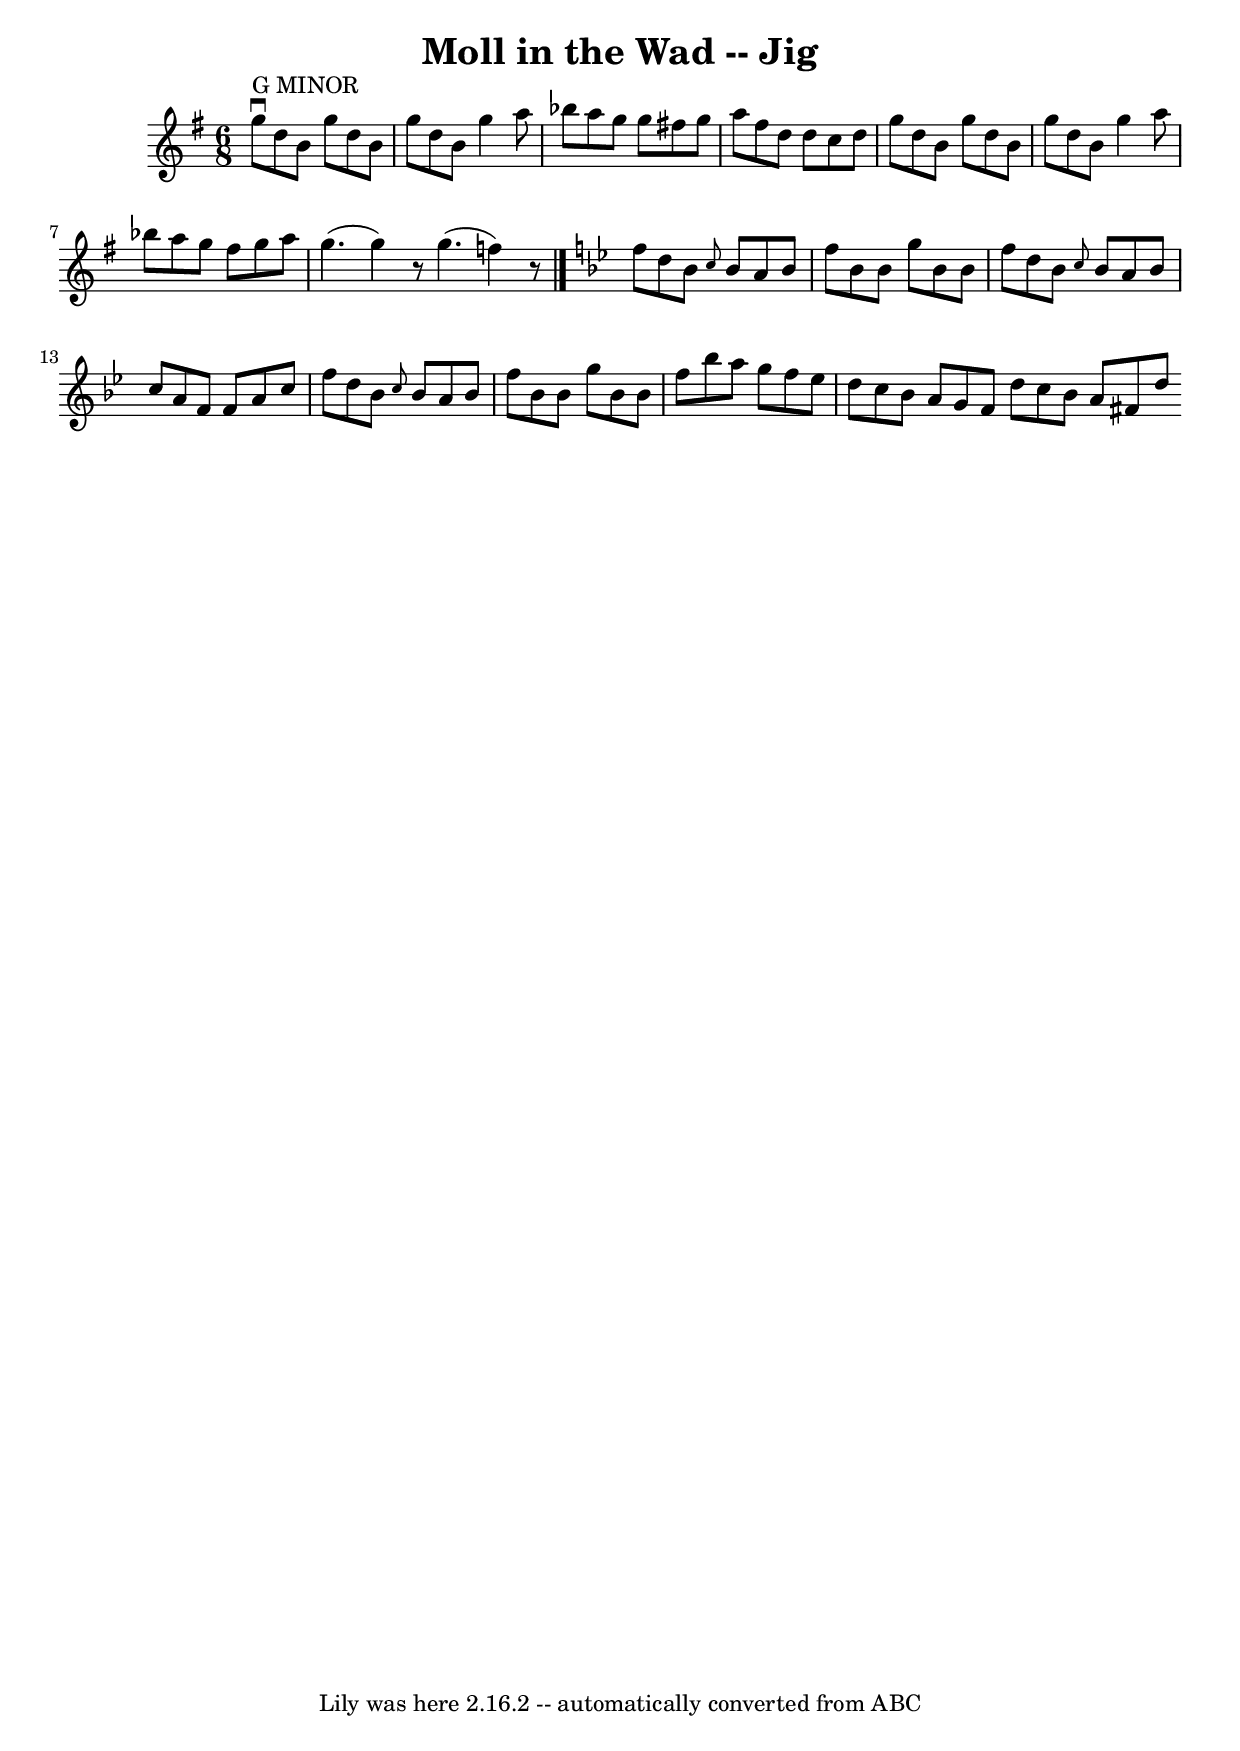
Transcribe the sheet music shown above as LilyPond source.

\version "2.16.2"
\include "Mammoth.ily"
\header {
  %% book = "Ryan's Mammoth Collection"
  crossRefNumber = "1"
  footnotes = "\\\\88 455"
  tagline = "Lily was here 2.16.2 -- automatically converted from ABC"
  title = "Moll in the Wad -- Jig"

}
voicedefault =  {


  \time 6/8 
  \key g \major
  g''8^"G MINOR"^\downbow d''8 b'8 g''8       d''8 b'8     |
  g''8 d''8 b'8 g''4 a''8    |
     bes''8 a''8 g''8 g''8 fis''!8 g''8     |
  a''8 fis''8     d''8 d''8 c''8 d''8     |
  g''8 d''8 b'8 g''8       d''8 b'8     |
  g''8 d''8 b'8 g''4 a''8    |
     bes''8 a''8 g''8 fis''8 g''8 a''8     |
  g''4. (g''4)   r8   \bar ":|" g''4. (f''4)   r8   \bar "|."   
  \key bes \major   
  f''8 d''8 bes'8  \grace { c''8   			  } bes'8 a'8 bes'8     |
     f''8 bes'8 bes'8 g''8 bes'8 bes'8     |
  f''8 d''8    
  bes'8  \grace { c''8   		} bes'8 a'8 bes'8     |
  c''8 a'8       f'8 f'8 a'8 c''8     |
  f''8 d''8 bes'8  \grace {    
    c''8     } bes'8 a'8 bes'8     |
  f''8 bes'8 bes'8 g''8       bes'8 bes'8     |
  f''8 bes''8 a''8 g''8 f''8 ees''8    |
  d''8 c''8 bes'8 a'8 g'8 f'8    \bar ":|" d''8       c''8 bes'8 a'8 fis'8 d''8      \bar " |."   

}

\score{
  <<

    \context Staff="default"
    {
      \voicedefault 
      
    }

  >>
  \layout {
    
  }
  \midi {
  }

}
